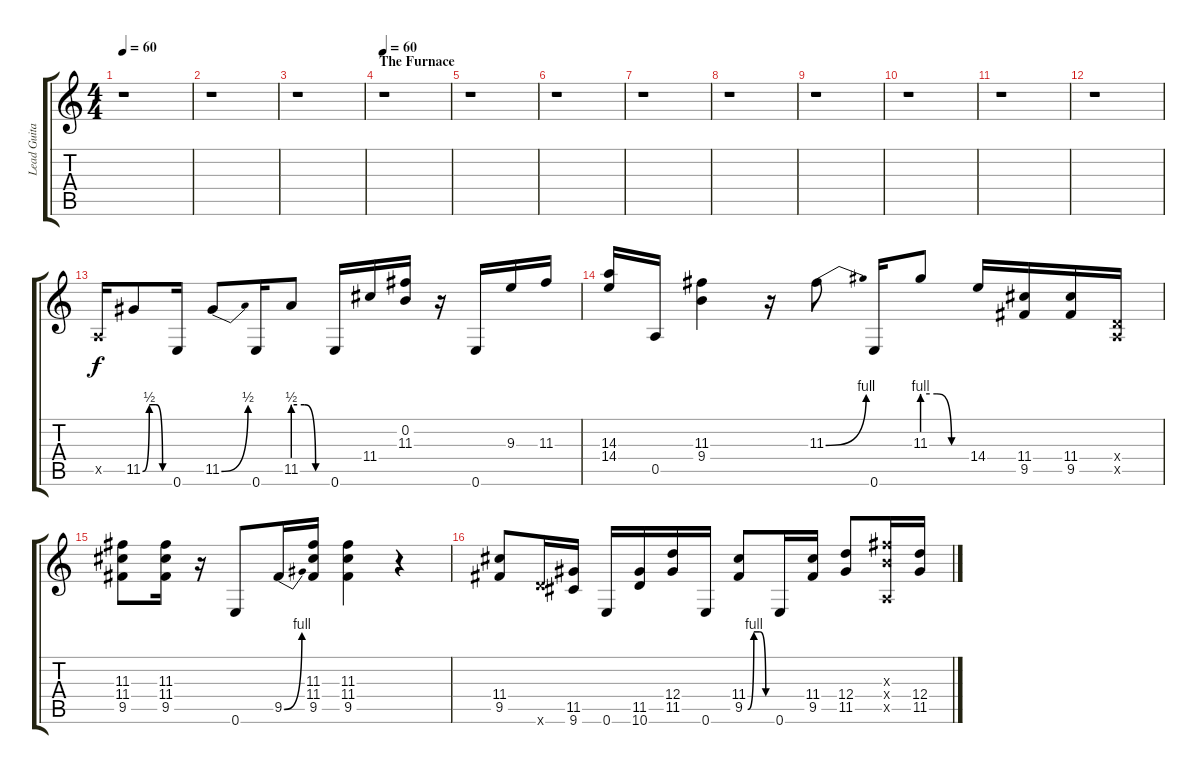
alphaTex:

\track ("Lead Guitar" "Lead Guita") {instrument acousticguitarnylon}
\staff {score tabs}
\tuning (E4 B3 G3 D3 A2 E2) {hide}
\ts (4 4)
\tempo 60
\clef g2
\ks c
r.1{dy f} |
r.1 |
r.1 |
\section ("" "The Furnace")
\tempo 60
r.1 |
r.1 |
r.1 |
r.1 |
r.1 |
r.1 |
r.1 |
r.1 |
r.1 |
0.5{x}.16{instrument distortionguitar} 11.5{be (custom 0 0 15 2 30 2 45 0 60 0)}.8 0.6.16 11.5{be (bend 0 0 60 2)}.8 0.6.16 11.5{be (custom 0 2 20 2 40 0 60 0)}.8 0.6.16 11.4.16 (0.2 11.3).16 r.16 0.6.16 9.3.16 11.3.16 |
(14.3 14.4).16 0.5.16 (11.3 9.4).4 r.16 11.3{be (bend 0 0 60 4)}.8 0.6.16 11.3{be (custom 0 4 20 4 40 0 60 0)}.8 14.4.16 (11.4 9.5).16 (11.4 9.5).16 (0.4{x} 0.5{x}).16 |
(11.3 11.4 9.5).8 (11.3 11.4 9.5).16 r.16 0.6.8 9.5{be (bend 0 0 60 4)}.16 (11.3 11.4 9.5).16 (11.3 11.4 9.5).4 r.4 |
(11.4 9.5).8 10.6{x}.16 (11.5 9.6).16 0.6.16 (11.5 10.6).16 (12.4 11.5).16 0.6.16 (11.4 9.5{be (custom 0 0 15 4 30 4 45 0 60 0)}).8 0.6.16 (11.4 9.5).16 (12.4 11.5).8 (11.3{x} 9.4{x} 0.5{x}).16 (12.4 11.5).16
